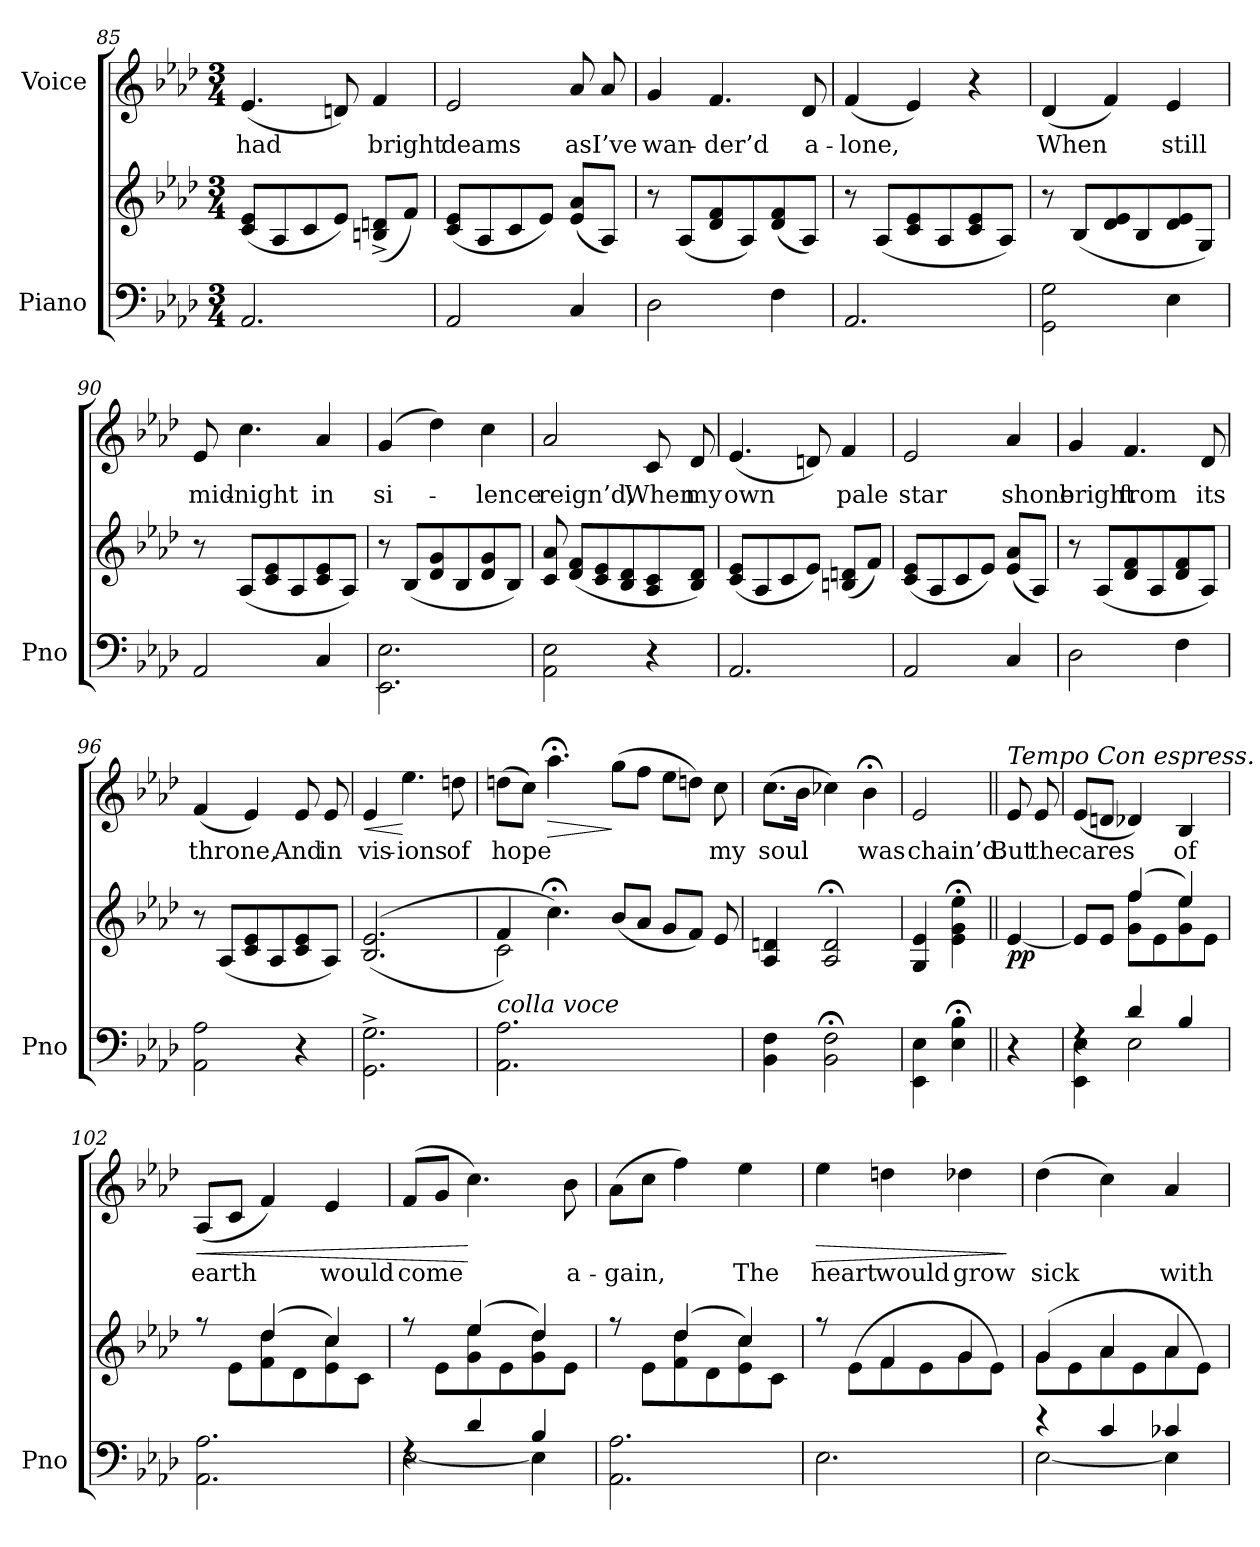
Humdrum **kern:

**kern	**kern	**dynam	**kern	**text	**dynam
*part2	*part2	*part2	*part1	*part1	*part1
*staff3	*staff2	*staff2/3	*staff1	*staff1	*staff1
*I"Piano	*	*	*I"Voice	*	*
*I'Pno	*	*	*	*	*
*clefF4	*clefG2	*	*clefG2	*	*
*k[b-e-a-d-]	*k[b-e-a-d-]	*	*k[b-e-a-d-]	*	*
*M3/4	*M3/4	*	*M3/4	*	*
=85	=85	=85	=85	=85	=85
*	*^	*	*	*	*
!	!	!	!	!	!LO:LY:b	!
2.AA-/	(<8c/ 8e-/L	8ryy	.	(<4.e-/	had	.
.	8A-/	2ryy	.	.	.	.
.	8c/	.	.	.	.	.
.	8e-/J)	.	.	8dn/)	.	.
!	!	!	!	!	!LO:LY:b	!
.	(<8Bn/^ 8dn/^L	.	.	4f/	bright	.
.	8f/J)	8ryy	.	.	.	.
=86	=86	=86	=86	=86	=86	=86
!	!	!	!	!	!LO:LY:b	!
*	*v	*v	*	*	*	*
2AA-/	(<8c/ 8e-/L	.	2e-/	deams	.
.	8A-/	.	.	.	.
.	8c/	.	.	.	.
.	8e-/J)	.	.	.	.
!	!	!	!	!LO:LY:b	!
4C/	(<8e-/ 8a-/L	.	8a-/	as	.
!	!	!	!	!LO:LY:b	!
.	8A-/J)	.	8a-/	I’ve	.
=87	=87	=87	=87	=87	=87
!	!	!	!	!LO:LY:b	!
2D-\	8r	.	4g/	wan-	.
.	(<8A-/L	.	.	.	.
!	!	!	!	!LO:LY:b	!
.	8d-/ 8f/	.	4.f/	-der’d	.
.	8A-/)	.	.	.	.
4F\	(<8d-/ 8f/	.	.	.	.
!	!	!	!	!LO:LY:b	!
.	8A-/J)	.	8d-/	a-	.
=88	=88	=88	=88	=88	=88
!	!	!	!	!LO:LY:b	!
2.AA-/	8r	.	(<4f/	-lone,	.
.	(<8A-/L	.	.	.	.
.	8c/ 8e-/	.	4e-/)	.	.
.	8A-/	.	.	.	.
.	8c/ 8e-/	.	4r	.	.
.	8A-/J)	.	.	.	.
!!LO:LB:g=z
=89	=89	=89	=89	=89	=89
!	!	!	!	!LO:LY:b	!
2GG\ 2G\	8r	.	(<4d-/	-When	.
.	(<8B-/L	.	.	.	.
.	8d-/ 8e-/	.	4f/)	.	.
.	8B-/	.	.	.	.
!	!	!	!	!LO:LY:b	!
4E-\	8d-/ 8e-/	.	4e-/	still	.
.	8G/J)	.	.	.	.
=90	=90	=90	=90	=90	=90
!	!	!	!	!LO:LY:b	!
2AA-/	8r	.	8e-/	mid-	.
!	!	!	!	!LO:LY:b	!
.	(<8A-/L	.	4.cc\	-night	.
.	8c/ 8e-/	.	.	.	.
.	8A-/	.	.	.	.
!	!	!	!	!LO:LY:b	!
4C/	8c/ 8e-/	.	4a-/	in	.
.	8A-/J)	.	.	.	.
=91	=91	=91	=91	=91	=91
!	!	!	!	!LO:LY:b	!
2.EE-\ 2.E-\	8r	.	(>4g/	si-	.
.	(<8B-/L	.	.	.	.
.	8d-/ 8g/	.	4dd-\)	.	.
.	8B-/	.	.	.	.
!	!	!	!	!LO:LY:b	!
.	8d-/ 8g/	.	4cc\	-lence	.
.	8B-/J)	.	.	.	.
=92	=92	=92	=92	=92	=92
!	!	!	!	!LO:LY:b	!
2AA-\ 2E-\	8c/ 8a-/	.	2a-/	reign’d,	.
.	(<8d-/ 8f/L	.	.	.	.
.	8c/ 8e-/	.	.	.	.
.	8B-/ 8d-/	.	.	.	.
!	!	!	!	!LO:LY:b	!
4r	8A-/ 8c/	.	8c/	When	.
!	!	!	!	!LO:LY:b	!
.	8B-/ 8d-/J)	.	8d-/	my	.
!!LO:LB:g=z
=93	=93	=93	=93	=93	=93
!	!	!	!	!LO:LY:b	!
2.AA-/	(<8c/ 8e-/L	.	(<4.e-/	own	.
.	8A-/	.	.	.	.
.	8c/	.	.	.	.
.	8e-/J)	.	8dn/)	.	.
!	!	!	!	!LO:LY:b	!
.	(<8Bn/ 8dn/L	.	4f/	pale	.
.	8f/J)	.	.	.	.
=94	=94	=94	=94	=94	=94
!	!	!	!	!LO:LY:b	!
2AA-/	(<8c/ 8e-/L	.	2e-/	star	.
.	8A-/	.	.	.	.
.	8c/	.	.	.	.
.	8e-/J)	.	.	.	.
!	!	!	!	!LO:LY:b	!
4C/	(<8e-/ 8a-/L	.	4a-/	shone	.
.	8A-/J)	.	.	.	.
=95	=95	=95	=95	=95	=95
!	!	!	!	!LO:LY:b	!
2D-\	8r	.	4g/	bright	.
.	(<8A-/L	.	.	.	.
!	!	!	!	!LO:LY:b	!
.	8d-/ 8f/	.	4.f/	from	.
.	8A-/	.	.	.	.
4F\	8d-/ 8f/	.	.	.	.
!	!	!	!	!LO:LY:b	!
.	8A-/J)	.	8d-/	its	.
=96	=96	=96	=96	=96	=96
!	!	!	!	!LO:LY:b	!
2AA-\ 2A-\	8r	.	(<4f/	throne,	.
.	(<8A-/L	.	.	.	.
.	8c/ 8e-/	.	4e-/)	.	.
.	8A-/	.	.	.	.
!	!	!	!	!LO:LY:b	!
4r	8c/ 8e-/	.	8e-/	And	.
!	!	!	!	!LO:LY:b	!
.	8A-/J)	.	8e-/	in	.
!!LO:PB:g=z
=97	=97	=97	=97	=97	=97
!	!	!	!	!LO:LY:b	!LO:HP:b
2.GG\^ 2.G\^	(<(>2.B-/ 2.e-/	.	4e-/	vis-	<
!	!	!	!	!LO:LY:b	!
.	.	.	4.ee-\	-ions	[
!	!	!	!	!LO:LY:b	!
.	.	.	8ddn\	of	.
=98	=98	=98	=98	=98	=98
*	*^	*	*	*	*
!LO:TX:a:i:t=colla voce	!	!	!	!	!	!
!	!	!	!	!	!LO:LY:b	!
2.AA-\ 2.A-\	(<4f/)	2c\)	.	(>8ddn\L	hope	.
.	.	.	.	8cc\J)	.	.
!	!	!	!	!	!	!LO:HP:b
.	4.cc;<\)	.	.	4.aa-;<\	.	>
.	.	4ryy	.	.	.	.
!	!	!	!	!	!	!LO:DY:n=1:a
!	!	!	!	!	!	!LO:DY:n=2:a
.	(<8b-!/L	.	.	(>8gg!\L	.	] pp other-dynamics
4ryy	8a-!/J	4ryy	.	8ff!\J	.	.
.	8g!/L	.	.	8ee-!\L	.	.
4ryy	8f!/J)	4ryy	.	8ddn!\J)	.	.
!	!	!	!	!	!LO:LY:b	!
.	8e-/	.	.	8cc\	my	.
*	*v	*v	*	*	*	*
=99	=99	=99	=99	=99	=99
!	!	!	!	!LO:LY:b	!
4BB-\ 4F\	4A-/ 4dn/	.	(>8.cc\L	soul	.
.	.	.	16b-\Jk	.	.
2BB-\;< 2F\;<	2A-/;< 2d/;<	.	4cc-X\)	.	.
!	!	!	!	!LO:LY:b	!
.	.	.	4b-;<\	was	.
=100	=100	=100	=100	=100	=100
!	!	!	!	!LO:LY:b	!
4EE-\ 4E-\	4G/ 4e-/	.	2e-/	chain’d.	.
4E-\;< 4B-\;<	4e-\;< 4g\;< 4ee-\;<	.	.	.	.
!!LO:LB:g=z
=100X8||	=100X8||	=100X8||	=100X8||	=100X8||	=100X8||
!	!	!	!LO:TX:a:i:t=Tempo   Con espress.	!	!
!	!	!LO:DY:b	!	!LO:LY:b	!
4r	[4e-/	pp	8e-/	But	.
!	!	!	!	!LO:LY:b	!
.	.	.	8e-/	the	.
=101	=101	=101	=101	=101	=101
*^	*^	*	*	*	*
!	!	!	!	!	!	!LO:LY:b	!
4rF	4EE-\ 4E-\	8e-/L]	4rffyy	.	(>8e-/L	cares	.
.	.	8e-/J	.	.	8dn/J	.	.
4d-/	2E-\	(>4ff/	8g\ 8ff\L	.	4d-X/)	.	.
.	.	.	8e-\	.	.	.	.
!	!	!	!	!	!	!LO:LY:b	!
4B-/	.	4ee-/)	8g\ 8ee-\	.	4B-/	of	.
.	.	.	8e-\J	.	.	.	.
*v	*v	*	*	*	*	*	*
=102	=102	=102	=102	=102	=102	=102
!	!	!	!	!	!LO:LY:b	!LO:HP:b
2.AA-\ 2.A-\	4ryy	8rff	.	(>8A-/L	earth	<
.	.	8e-\L	.	8c/J	.	.
.	(>4dd-/	8f\ 8dd-\	.	4f/)	.	.
.	.	8d-\	.	.	.	.
!	!	!	!	!	!LO:LY:b	!
.	4cc/)	8e-\ 8cc\	.	4e-/	would	.
.	.	8c\J	.	.	.	.
=103	=103	=103	=103	=103	=103	=103
*^	*	*	*	*	*	*
!	!	!	!	!	!	!LO:LY:b	!
4rF	[2E-\	4ryy	8rff	.	(>8f/L	come	.
.	.	.	8e-\L	.	8g/J	.	.
4d-/	.	(>4ee-/	8g\ 8ee-\	.	4.cc\)	.	[
.	.	.	8e-\	.	.	.	.
4B-/	4E-\]	4dd-/)	8g\ 8dd-\	.	.	.	.
!	!	!	!	!	!	!LO:LY:b	!
.	.	.	8e-\J	.	8b-\	a-	.
*v	*v	*	*	*	*	*	*
=104	=104	=104	=104	=104	=104	=104
!	!	!	!	!	!LO:LY:b	!
2.AA-\ 2.A-\	4ryy	8rff	.	(>8a-\L	-gain,	.
.	.	8e-\L	.	8cc\J	.	.
.	(>4dd-/	8f\ 8dd-\	.	4ff\)	.	.
.	.	8d-\	.	.	.	.
!	!	!	!	!	!LO:LY:b	!
.	4cc/)	8e-\ 8cc\	.	4ee-\	The	.
.	.	8c\J	.	.	.	.
!!LO:LB:g=z
=105	=105	=105	=105	=105	=105	=105
!	!	!	!	!	!LO:LY:b	!LO:HP:b
2.E-\	4ryy	8rff	.	4ee-\	heart	>
.	.	(>8e-\L	.	.	.	.
!	!	!	!	!	!LO:LY:b	!
.	4f/	8f\	.	4ddn\	would	.
.	.	8e-\	.	.	.	.
!	!	!	!	!	!LO:LY:b	!
.	4g/	8g\	.	4dd-X\	grow	.
.	.	8e-\J)	.	.	.	.
*	*v	*v	*	*	*	*
.	.	.	.	.	]
=106	=106	=106	=106	=106	=106
*^	*^	*	*	*	*
!	!	!	!	!	!	!LO:LY:b	!
4r	[2E-\	(>4g/	8g\L	.	(>4dd-\	sick	.
.	.	.	8e-\	.	.	.	.
4c/	.	4a-/	8a-\	.	4cc\)	.	.
.	.	.	8e-\	.	.	.	.
!	!	!	!	!	!	!LO:LY:b	!
4c-X/	4E-\]	4a-/	8a-\	.	4a-/	with	.
.	.	.	8e-\J)	.	.	.	.
*v	*v	*	*	*	*	*	*
*	*v	*v	*	*	*	*
=	=	=	=	=	=
*-	*-	*-	*-	*-	*-
